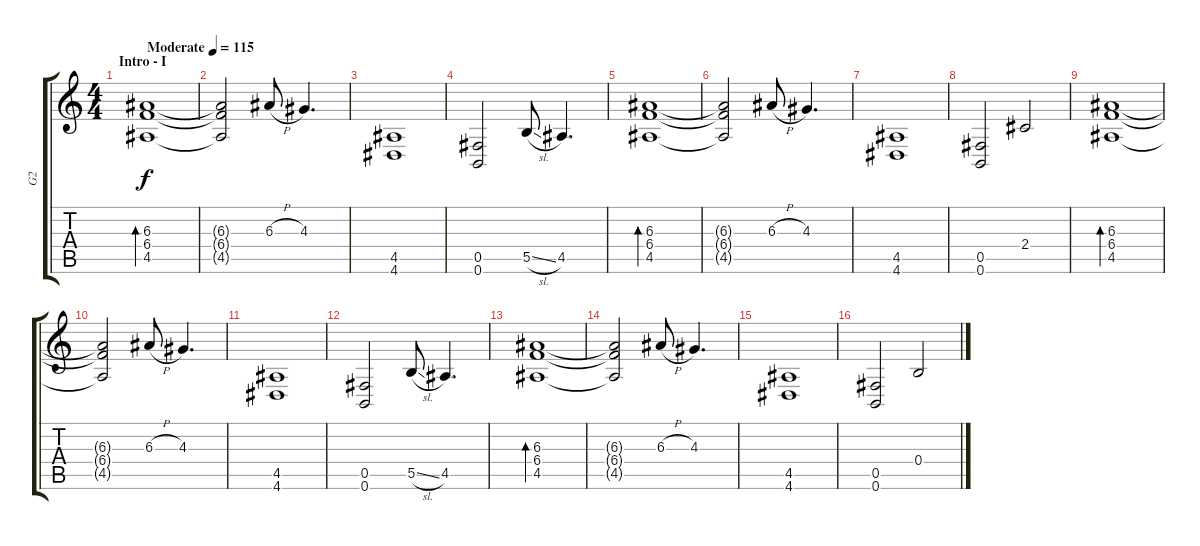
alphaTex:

\track ("G2" "G2") {instrument electricguitarclean}
\staff {score tabs}
\tuning (Db4 Ab3 E3 B2 Gb2 B1) {hide}
\ts (4 4)
\section ("" "Intro - I")
\tempo (115 "Moderate")
\clef g2
\ks c
(6.3 6.4 4.5).1{bd 480 dy f instrument electricguitarclean} |
(6.3{t} 6.4{t} 4.5{t}).2 6.3{h}.8 4.3.4{d} |
(4.5 4.6).1 |
(0.5 0.6).2 5.5{sl}.8 4.5.4{d} |
(6.3 6.4 4.5).1{bd 480} |
(6.3{t} 6.4{t} 4.5{t}).2 6.3{h}.8 4.3.4{d} |
(4.5 4.6).1 |
(0.5 0.6).2 2.4.2 |
(6.3 6.4 4.5).1{bd 480} |
(6.3{t} 6.4{t} 4.5{t}).2 6.3{h}.8 4.3.4{d} |
(4.5 4.6).1 |
(0.5 0.6).2 5.5{sl}.8 4.5.4{d} |
(6.3 6.4 4.5).1{bd 480} |
(6.3{t} 6.4{t} 4.5{t}).2 6.3{h}.8 4.3.4{d} |
(4.5 4.6).1 |
(0.5 0.6).2 0.4.2
